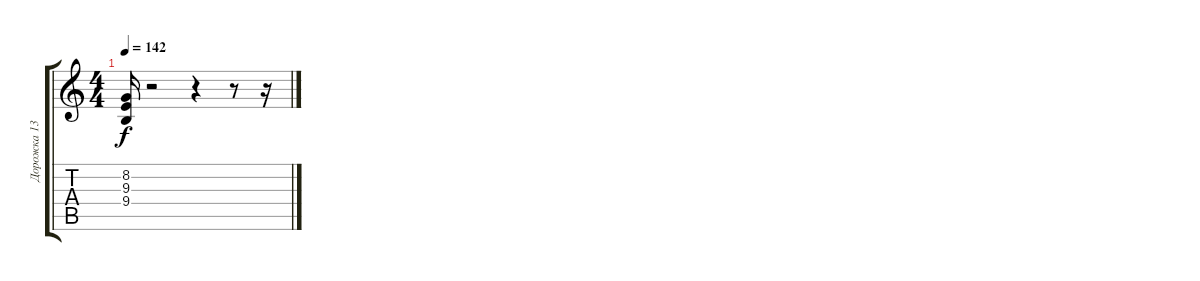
\track ("Дорожка 13" "Дорожка 13") {instrument acousticgrandpiano}
\staff {score tabs}
\tuning (E4 B3 G3 D3 A2 E2) {hide}
\ts (4 4)
\tempo 142
\clef g2
\ks c
(8.2 9.3 9.4).16{dy f} r.2 r.4 r.8 r.16
